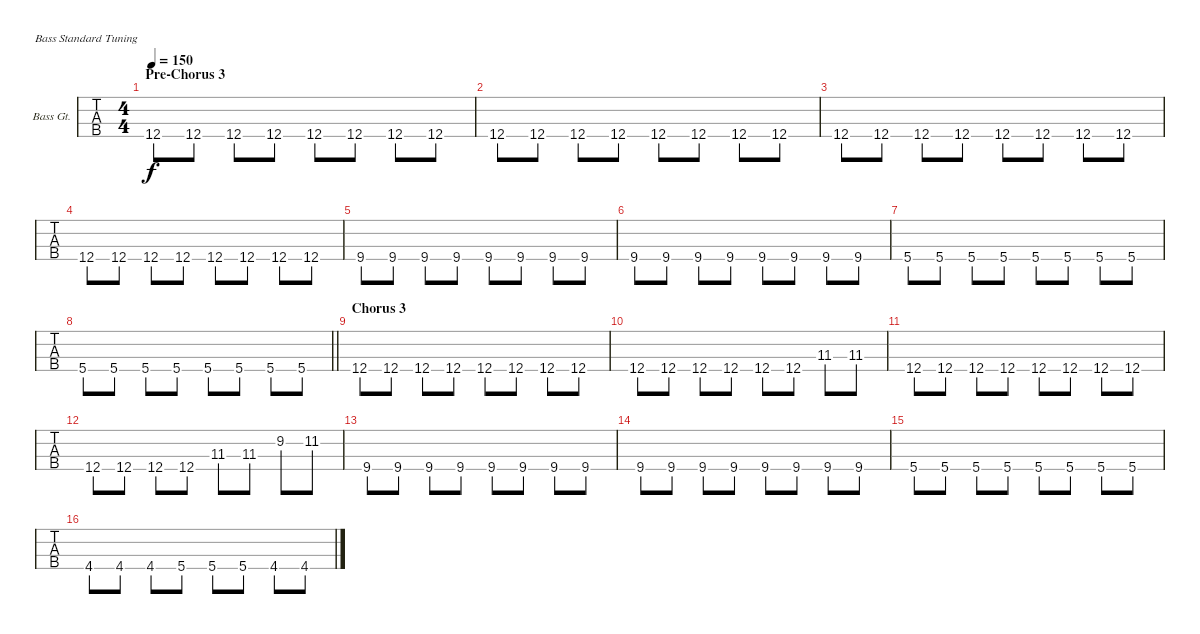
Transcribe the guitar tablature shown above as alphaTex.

\bracketExtendMode groupsimilarinstruments
\firstSystemTrackNameOrientation horizontal
\otherSystemsTrackNameOrientation horizontal
\track ("Bass Guitar" "Bass Gt.") {instrument electricbasspick}
\staff {tabs}
\tuning (G2 D2 A1 E1)
\ts (4 4)
\section ("" "Pre-Chorus 3")
\tempo 150
\clef f4
\ks e
12.4.8{dy f} 12.4.8 12.4.8 12.4.8 12.4.8 12.4.8 12.4.8 12.4.8 |
12.4.8 12.4.8 12.4.8 12.4.8 12.4.8 12.4.8 12.4.8 12.4.8 |
12.4.8 12.4.8 12.4.8 12.4.8 12.4.8 12.4.8 12.4.8 12.4.8 |
12.4.8 12.4.8 12.4.8 12.4.8 12.4.8 12.4.8 12.4.8 12.4.8 |
9.4.8 9.4.8 9.4.8 9.4.8 9.4.8 9.4.8 9.4.8 9.4.8 |
9.4.8 9.4.8 9.4.8 9.4.8 9.4.8 9.4.8 9.4.8 9.4.8 |
5.4.8 5.4.8 5.4.8 5.4.8 5.4.8 5.4.8 5.4.8 5.4.8 |
\barLineRight lightlight
5.4.8 5.4.8 5.4.8 5.4.8 5.4.8 5.4.8 5.4.8 5.4.8 |
\section ("" "Chorus 3")
12.4.8 12.4.8 12.4.8 12.4.8 12.4.8 12.4.8 12.4.8 12.4.8 |
12.4.8 12.4.8 12.4.8 12.4.8 12.4.8 12.4.8 11.3.8 11.3.8 |
12.4.8 12.4.8 12.4.8 12.4.8 12.4.8 12.4.8 12.4.8 12.4.8 |
12.4.8 12.4.8 12.4.8 12.4.8 11.3.8 11.3.8 9.2.8 11.2.8 |
9.4.8 9.4.8 9.4.8 9.4.8 9.4.8 9.4.8 9.4.8 9.4.8 |
9.4.8 9.4.8 9.4.8 9.4.8 9.4.8 9.4.8 9.4.8 9.4.8 |
5.4.8 5.4.8 5.4.8 5.4.8 5.4.8 5.4.8 5.4.8 5.4.8 |
4.4.8 4.4.8 4.4.8 5.4.8 5.4.8 5.4.8 4.4.8 4.4.8
